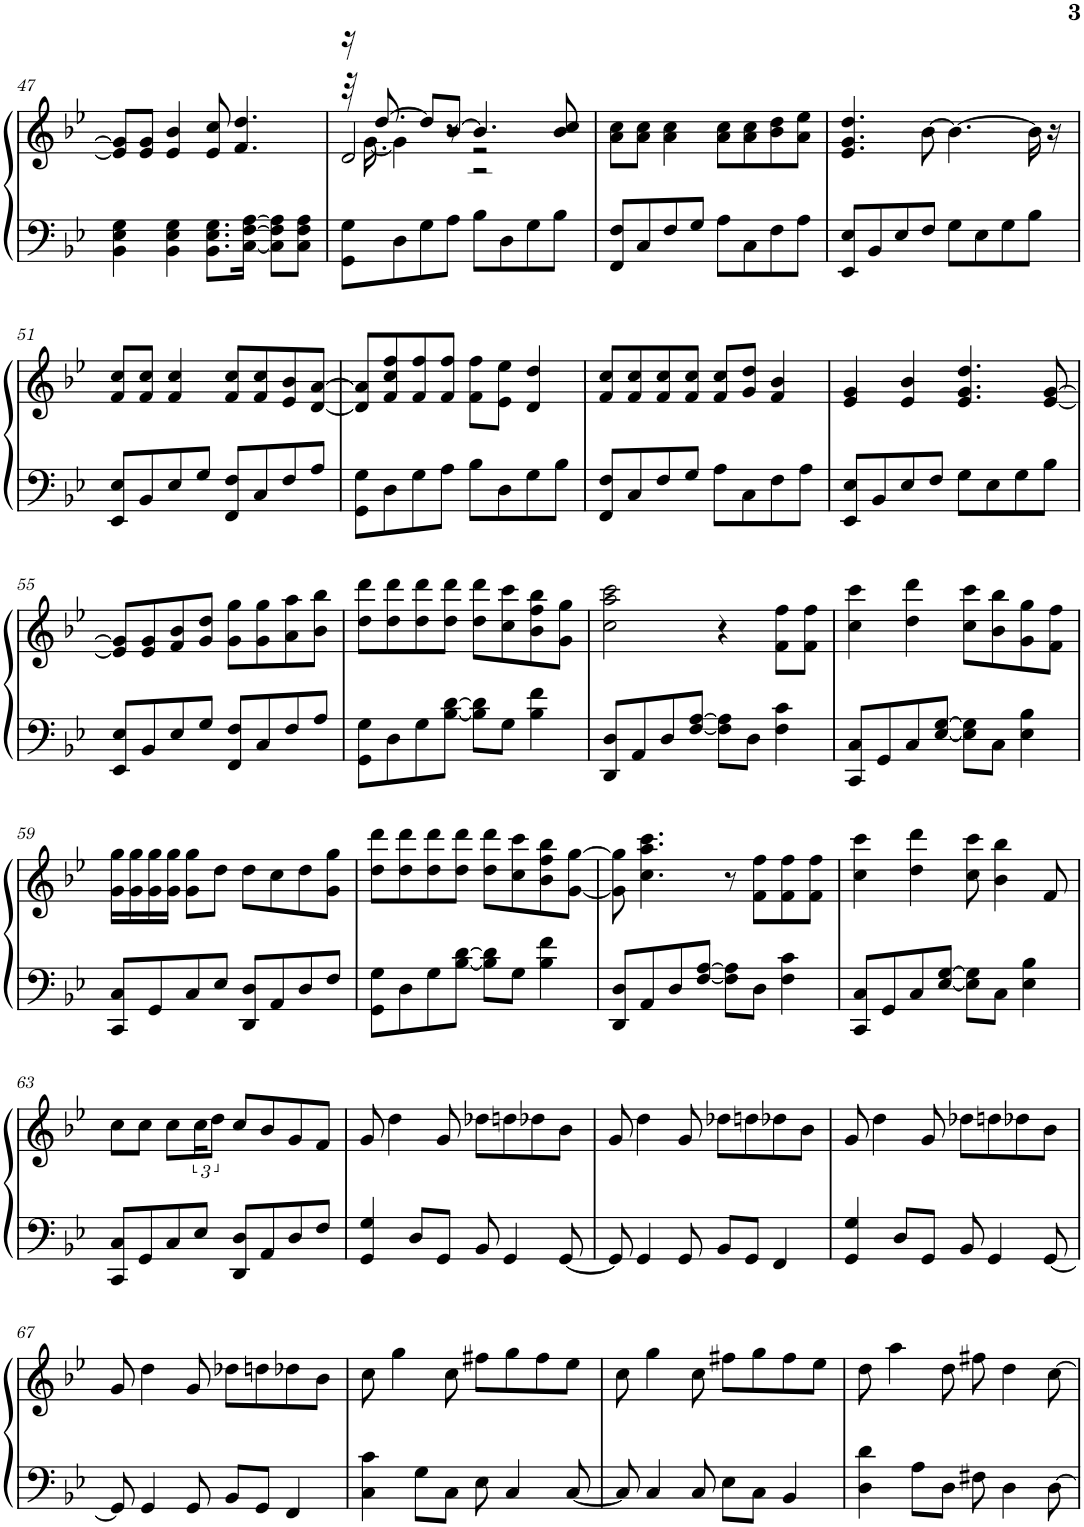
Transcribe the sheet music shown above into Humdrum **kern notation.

**kern	**kern
*part1	*part1
*staff2	*staff1
*I"Piano, Piano	*
*I'Pno.	*
!!LO:PB:g=z
*clefF4	*clefG2
*k[b-e-]	*k[b-e-]
*M4/4	*M4/4
=47	=47
4BB-\ 4E-\ 4G\	8e-/] 8g/]L
.	8e-/ 8g/J
4BB-\ 4E-\ 4G\	4e-/ 4b-/
8.BB-\ 8.E-\ 8.G\L	8e-/ 8cc/
.	4.f/ 4.dd/
[16C\ [16F\ [16A\Jk	.
8C\] 8F\] 8A\]L	.
8C\ 8F\ 8A\J	.
=48	=48
*	*^
*	*	*^
8GG\ 8G\L	16r	32r	2d/
.	.	[16.g\	.
.	[8.dd/	.	.
8D\	.	4g\]	.
8G\	8dd/L]	.	.
8A\J	[8b-/J	8r	.
8B-\L	4.b-/]	2r	2r
8D\	.	.	.
8G\	.	.	.
8B-\J	8b-/ 8cc/	.	.
*	*v	*v	*v
=49	=49
8FF/ 8F/L	8a\ 8cc\L
8C/	8a\ 8cc\J
8F/	4a\ 4cc\
8G/J	.
8A\L	8a\ 8cc\L
8C\	8a\ 8cc\
8F\	8b-\ 8dd\
8A\J	8a\ 8ee-\J
=50	=50
8EE-/ 8E-/L	4.e-/ 4.g/ 4.dd/
8BB-/	.
8E-/	.
8F/J	[8b-\
8G\L	4.b-\_
8E-\	.
8G\	.
8B-\J	16b-\]
.	16r
!!LO:LB:g=z
=51	=51
8EE-/ 8E-/L	8f/ 8cc/L
8BB-/	8f/ 8cc/J
8E-/	4f/ 4cc/
8G/J	.
8FF/ 8F/L	8f/ 8cc/L
8C/	8f/ 8cc/
8F/	8e-/ 8b-/
8A/J	[8d/ [8a/J
=52	=52
8GG\ 8G\L	8d/] 8a/]L
8D\	8f/ 8cc/ 8ff/
8G\	8f/ 8ff/
8A\J	8f/ 8ff/J
8B-\L	8f\ 8ff\L
8D\	8e-\ 8ee-\J
8G\	4d/ 4dd/
8B-\J	.
=53	=53
8FF/ 8F/L	8f/ 8cc/L
8C/	8f/ 8cc/
8F/	8f/ 8cc/
8G/J	8f/ 8cc/J
8A\L	8f/ 8cc/L
8C\	8g/ 8dd/J
8F\	4f/ 4b-/
8A\J	.
=54	=54
8EE-/ 8E-/L	4e-/ 4g/
8BB-/	.
8E-/	4e-/ 4b-/
8F/J	.
8G\L	4.e-/ 4.g/ 4.dd/
8E-\	.
8G\	.
8B-\J	[8e-/ [8g/
!!LO:LB:g=z
=55	=55
8EE-/ 8E-/L	8e-/] 8g/]L
8BB-/	8e-/ 8g/
8E-/	8f/ 8b-/
8G/J	8g/ 8dd/J
8FF/ 8F/L	8g\ 8gg\L
8C/	8g\ 8gg\
8F/	8a\ 8aa\
8A/J	8b-\ 8bb-\J
=56	=56
8GG\ 8G\L	8dd\ 8ddd\L
8D\	8dd\ 8ddd\
8G\	8dd\ 8ddd\
[8B-\ [8d\J	8dd\ 8ddd\J
8B-\] 8d\]L	8dd\ 8ddd\L
8G\J	8cc\ 8ccc\
4B-\ 4f\	8b-\ 8ff\ 8bb-\
.	8g\ 8gg\J
=57	=57
8DD/ 8D/L	2cc\ 2aa\ 2ccc\
8AA/	.
8D/	.
[8F/ [8A/J	.
8F\] 8A\]L	4r
8D\J	.
4F\ 4c\	8f\ 8ff\L
.	8f\ 8ff\J
=58	=58
8CC/ 8C/L	4cc\ 4ccc\
8GG/	.
8C/	4dd\ 4ddd\
[8E-/ [8G/J	.
8E-\] 8G\]L	8cc\ 8ccc\L
8C\J	8b-\ 8bb-\
4E-\ 4B-\	8g\ 8gg\
.	8f\ 8ff\J
!!LO:LB:g=z
=59	=59
8CC/ 8C/L	16g\ 16gg\LL
.	16g\ 16gg\
8GG/	16g\ 16gg\
.	16g\ 16gg\JJ
8C/	8g\ 8gg\L
8E-/J	8dd\J
8DD/ 8D/L	8dd\L
8AA/	8cc\
8D/	8dd\
8F/J	8g\ 8gg\J
=60	=60
8GG\ 8G\L	8dd\ 8ddd\L
8D\	8dd\ 8ddd\
8G\	8dd\ 8ddd\
[8B-\ [8d\J	8dd\ 8ddd\J
8B-\] 8d\]L	8dd\ 8ddd\L
8G\J	8cc\ 8ccc\
4B-\ 4f\	8b-\ 8ff\ 8bb-\
.	[8g\ [8gg\J
=61	=61
8DD/ 8D/L	8g\] 8gg\]
8AA/	4.cc\ 4.aa\ 4.ccc\
8D/	.
[8F/ [8A/J	.
8F\] 8A\]L	8r
8D\J	8f\ 8ff\L
4F\ 4c\	8f\ 8ff\
.	8f\ 8ff\J
=62	=62
8CC/ 8C/L	4cc\ 4ccc\
8GG/	.
8C/	4dd\ 4ddd\
[8E-/ [8G/J	.
8E-\] 8G\]L	8cc\ 8ccc\
8C\J	4b-\ 4bb-\
4E-\ 4B-\	.
.	8f/
!!LO:LB:g=z
=63	=63
8CC/ 8C/L	8cc\L
8GG/	8cc\J
8C/	8cc\L
8E-/J	24cc\K
.	12dd\J
8DD/ 8D/L	8cc/L
8AA/	8b-/
8D/	8g/
8F/J	8f/J
=64	=64
4GG/ 4G/	8g/
.	4dd\
8D/L	.
8GG/J	8g/
8BB-/	8dd-X\L
4GG/	8ddn\
.	8dd-X\
[8GG/	8b-\J
=65	=65
8GG/]	8g/
4GG/	4dd\
8GG/	8g/
8BB-/L	8dd-X\L
8GG/J	8ddn\
4FF/	8dd-X\
.	8b-\J
=66	=66
4GG/ 4G/	8g/
.	4dd\
8D/L	.
8GG/J	8g/
8BB-/	8dd-X\L
4GG/	8ddn\
.	8dd-X\
[8GG/	8b-\J
!!LO:LB:g=z
=67	=67
8GG/]	8g/
4GG/	4dd\
8GG/	8g/
8BB-/L	8dd-X\L
8GG/J	8ddn\
4FF/	8dd-X\
.	8b-\J
=68	=68
4C\ 4c\	8cc\
.	4gg\
8G\L	.
8C\J	8cc\
8E-\	8ff#X\L
4C/	8gg\
.	8ff#\
[8C/	8ee-\J
=69	=69
8C/]	8cc\
4C/	4gg\
8C/	8cc\
8E-\L	8ff#X\L
8C\J	8gg\
4BB-/	8ff#\
.	8ee-\J
=70	=70
4D\ 4d\	8dd\
.	4aa\
8A\L	.
8D\J	8dd\
8F#X\	8ff#X\
4D\	4dd\
[8D\	[8cc\
=	=
*-	*-
